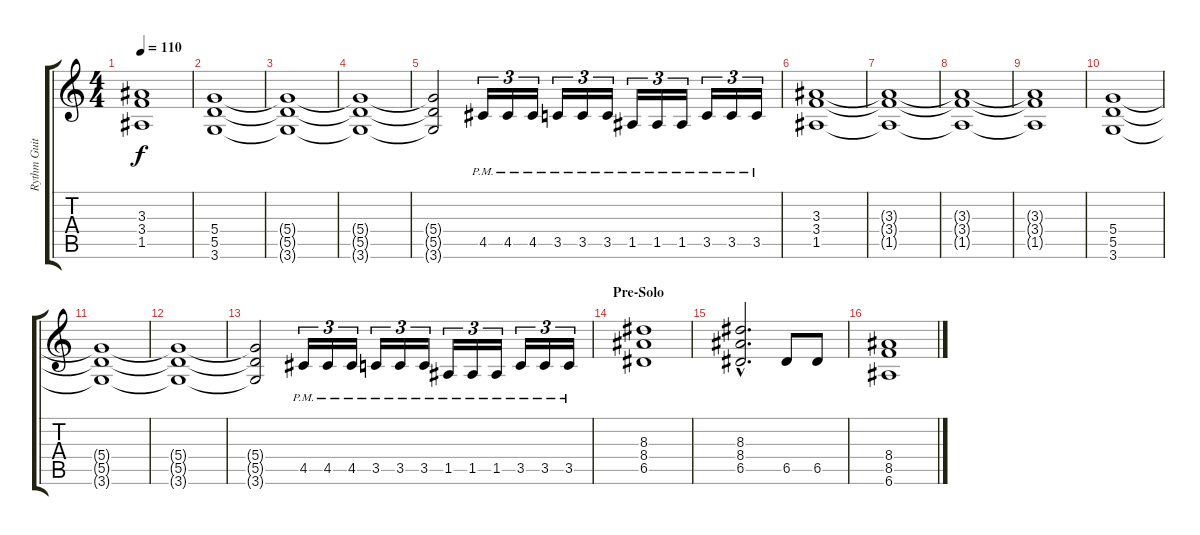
\track ("Rythm Guitar" "Rythm Guit") {instrument overdrivenguitar}
\staff {score tabs}
\tuning (E4 B3 G3 D3 A2 E2) {hide}
\ts (4 4)
\tempo 110
\clef g2
\ks c
(3.3{t} 3.4{t} 1.5{t}).1{dy f} |
(5.4 5.5 3.6).1 |
(5.4{t} 5.5{t} 3.6{t}).1 |
(5.4{t} 5.5{t} 3.6{t}).1 |
(5.4{t} 5.5{t} 3.6{t}).2 4.5{pm}.16{tu (3 2)} 4.5{pm}.16{tu (3 2)} 4.5{pm}.16{tu (3 2)} 3.5{pm}.16{tu (3 2)} 3.5{pm}.16{tu (3 2)} 3.5{pm}.16{tu (3 2)} 1.5{pm}.16{tu (3 2)} 1.5{pm}.16{tu (3 2)} 1.5{pm}.16{tu (3 2)} 3.5{pm}.16{tu (3 2)} 3.5{pm}.16{tu (3 2)} 3.5{pm}.16{tu (3 2)} |
(3.3 3.4 1.5).1 |
(3.3{t} 3.4{t} 1.5{t}).1 |
(3.3{t} 3.4{t} 1.5{t}).1 |
(3.3{t} 3.4{t} 1.5{t}).1 |
(5.4 5.5 3.6).1 |
(5.4{t} 5.5{t} 3.6{t}).1 |
(5.4{t} 5.5{t} 3.6{t}).1 |
(5.4{t} 5.5{t} 3.6{t}).2 4.5{pm}.16{tu (3 2)} 4.5{pm}.16{tu (3 2)} 4.5{pm}.16{tu (3 2)} 3.5{pm}.16{tu (3 2)} 3.5{pm}.16{tu (3 2)} 3.5{pm}.16{tu (3 2)} 1.5{pm}.16{tu (3 2)} 1.5{pm}.16{tu (3 2)} 1.5{pm}.16{tu (3 2)} 3.5{pm}.16{tu (3 2)} 3.5{pm}.16{tu (3 2)} 3.5{pm}.16{tu (3 2)} |
\section ("" "Pre-Solo")
(8.3 8.4 6.5).1 |
(8.3{hac} 8.4{hac} 6.5{hac}).2{d} 6.5.8 6.5.8 |
(8.4 8.5 6.6).1
